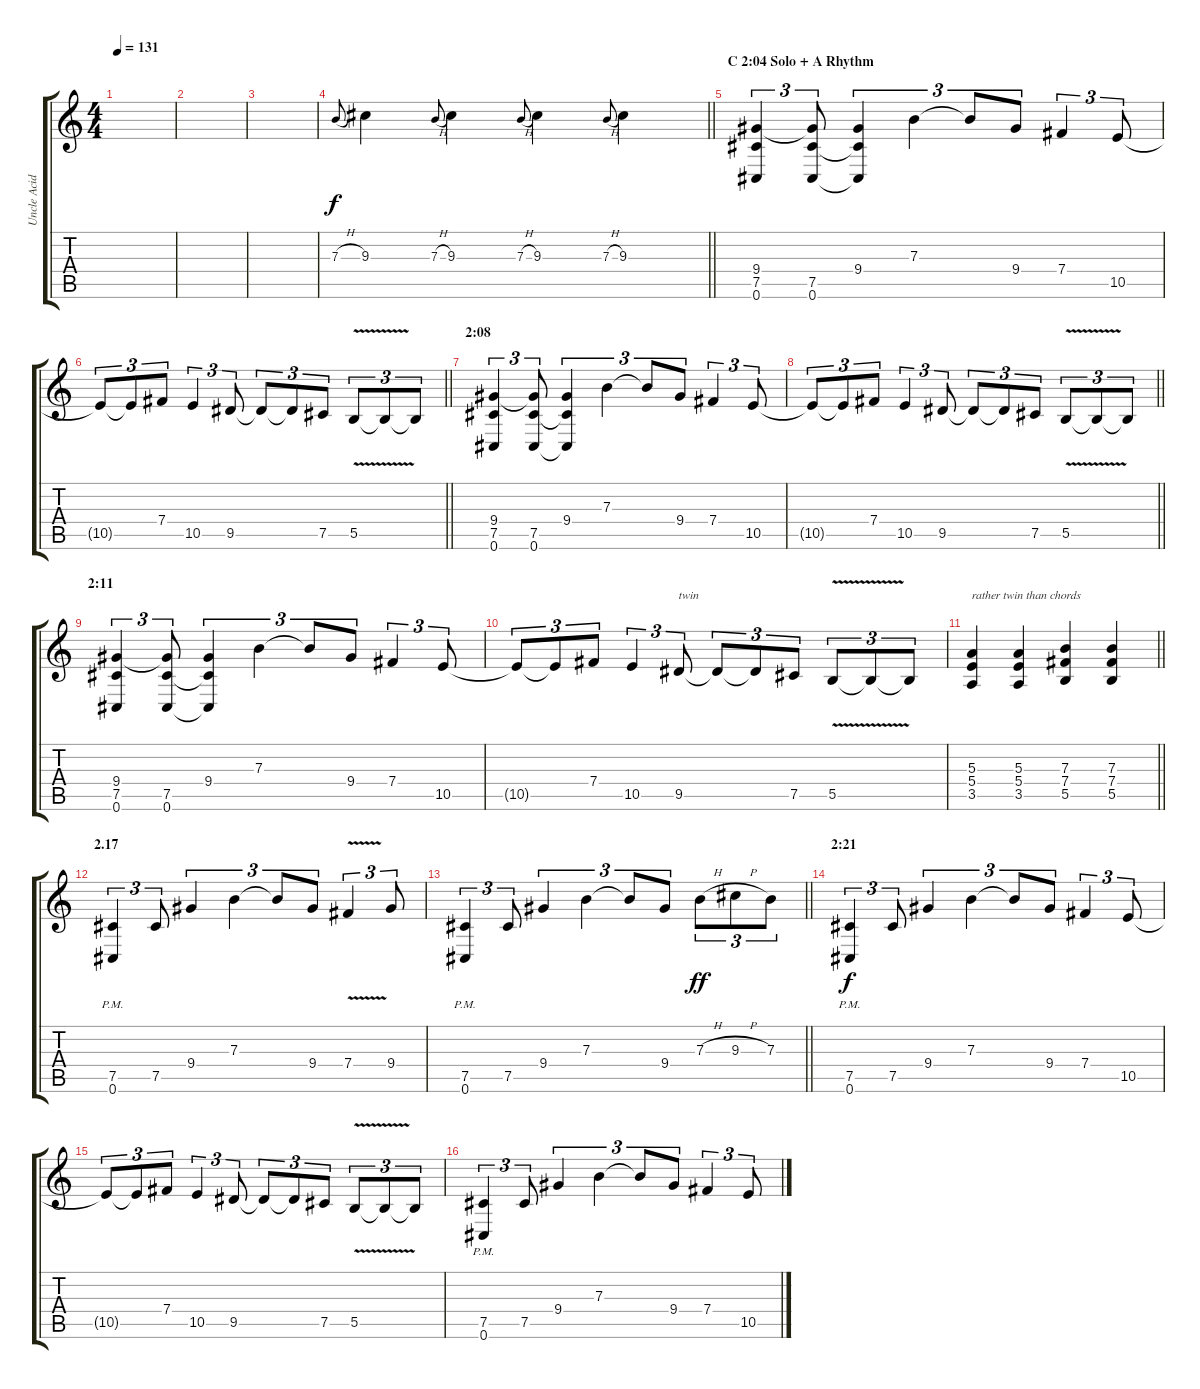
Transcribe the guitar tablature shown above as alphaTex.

\track ("Uncle Acid (rhythm guitar)" "Uncle Acid") {instrument overdrivenguitar}
\staff {score tabs}
\tuning (Db4 Ab3 E3 B2 Gb2 Db2) {hide}
\ts (4 4)
\tempo 131
\clef g2
\ks c
|
|
|
\barLineRight lightlight
7.3{h}.8{gr onbeat dy f} 9.3.4 7.3{h}.8{gr onbeat} 9.3.4 7.3{h}.8{gr onbeat} 9.3.4 7.3{h}.8{gr onbeat} 9.3.4 |
\section ("" "C 2:04 Solo + A Rhythm")
(9.4 7.5 0.6).4{tu (3 2)} (9.4{t} 7.5 0.6).8{tu (3 2)} (9.4 7.5{t} 0.6{t}).4{tu (3 2)} 7.3.4{tu (3 2)} 7.3{t}.8{tu (3 2)} 9.4.8{tu (3 2)} 7.4.4{tu (3 2)} 10.5.8{tu (3 2)} |
\barLineRight lightlight
10.5{t}.8{tu (3 2)} 10.5{t}.8{tu (3 2)} 7.4.8{tu (3 2)} 10.5.4{tu (3 2)} 9.5.8{tu (3 2)} 9.5{t}.8{tu (3 2)} 9.5{t}.8{tu (3 2)} 7.5.8{tu (3 2)} 5.5{v}.8{tu (3 2)} 5.5{t}.8{tu (3 2)} 5.5{t}.8{tu (3 2)} |
\section ("" "2:08")
(9.4 7.5 0.6).4{tu (3 2)} (9.4{t} 7.5 0.6).8{tu (3 2)} (9.4 7.5{t} 0.6{t}).4{tu (3 2)} 7.3.4{tu (3 2)} 7.3{t}.8{tu (3 2)} 9.4.8{tu (3 2)} 7.4.4{tu (3 2)} 10.5.8{tu (3 2)} |
\barLineRight lightlight
10.5{t}.8{tu (3 2)} 10.5{t}.8{tu (3 2)} 7.4.8{tu (3 2)} 10.5.4{tu (3 2)} 9.5.8{tu (3 2)} 9.5{t}.8{tu (3 2)} 9.5{t}.8{tu (3 2)} 7.5.8{tu (3 2)} 5.5{v}.8{tu (3 2)} 5.5{t}.8{tu (3 2)} 5.5{t}.8{tu (3 2)} |
\section ("" "2:11")
(9.4 7.5 0.6).4{tu (3 2)} (9.4{t} 7.5 0.6).8{tu (3 2)} (9.4 7.5{t} 0.6{t}).4{tu (3 2)} 7.3.4{tu (3 2)} 7.3{t}.8{tu (3 2)} 9.4.8{tu (3 2)} 7.4.4{tu (3 2)} 10.5.8{tu (3 2)} |
10.5{t}.8{tu (3 2)} 10.5{t}.8{tu (3 2)} 7.4.8{tu (3 2)} 10.5.4{tu (3 2)} 9.5.8{tu (3 2) txt "twin"} 9.5{t}.8{tu (3 2)} 9.5{t}.8{tu (3 2)} 7.5.8{tu (3 2)} 5.5{v}.8{tu (3 2)} 5.5{t}.8{tu (3 2)} 5.5{t}.8{tu (3 2)} |
\barLineRight lightlight
(5.3 5.4 3.5).4{txt "rather twin than chords"} (5.3 5.4 3.5).4 (7.3 7.4 5.5).4 (7.3 7.4 5.5).4 |
\section ("" "2.17")
(7.5{pm} 0.6{pm}).4{tu (3 2)} 7.5.8{tu (3 2)} 9.4.4{tu (3 2)} 7.3.4{tu (3 2)} 7.3{t}.8{tu (3 2)} 9.4.8{tu (3 2)} 7.4{v}.4{tu (3 2)} 9.4.8{tu (3 2)} |
\barLineRight lightlight
(7.5{pm} 0.6{pm}).4{tu (3 2)} 7.5.8{tu (3 2)} 9.4.4{tu (3 2)} 7.3.4{tu (3 2)} 7.3{t}.8{tu (3 2)} 9.4.8{tu (3 2)} 7.3{h}.8{tu (3 2) dy ff} 9.3{h}.8{tu (3 2)} 7.3.8{tu (3 2)} |
\section ("" "2:21")
(7.5{pm} 0.6{pm}).4{tu (3 2) dy f} 7.5.8{tu (3 2)} 9.4.4{tu (3 2)} 7.3.4{tu (3 2)} 7.3{t}.8{tu (3 2)} 9.4.8{tu (3 2)} 7.4.4{tu (3 2)} 10.5.8{tu (3 2)} |
10.5{t}.8{tu (3 2)} 10.5{t}.8{tu (3 2)} 7.4.8{tu (3 2)} 10.5.4{tu (3 2)} 9.5.8{tu (3 2)} 9.5{t}.8{tu (3 2)} 9.5{t}.8{tu (3 2)} 7.5.8{tu (3 2)} 5.5{v}.8{tu (3 2)} 5.5{t}.8{tu (3 2)} 5.5{t}.8{tu (3 2)} |
(7.5{pm} 0.6{pm}).4{tu (3 2)} 7.5.8{tu (3 2)} 9.4.4{tu (3 2)} 7.3.4{tu (3 2)} 7.3{t}.8{tu (3 2)} 9.4.8{tu (3 2)} 7.4.4{tu (3 2)} 10.5.8{tu (3 2)}
